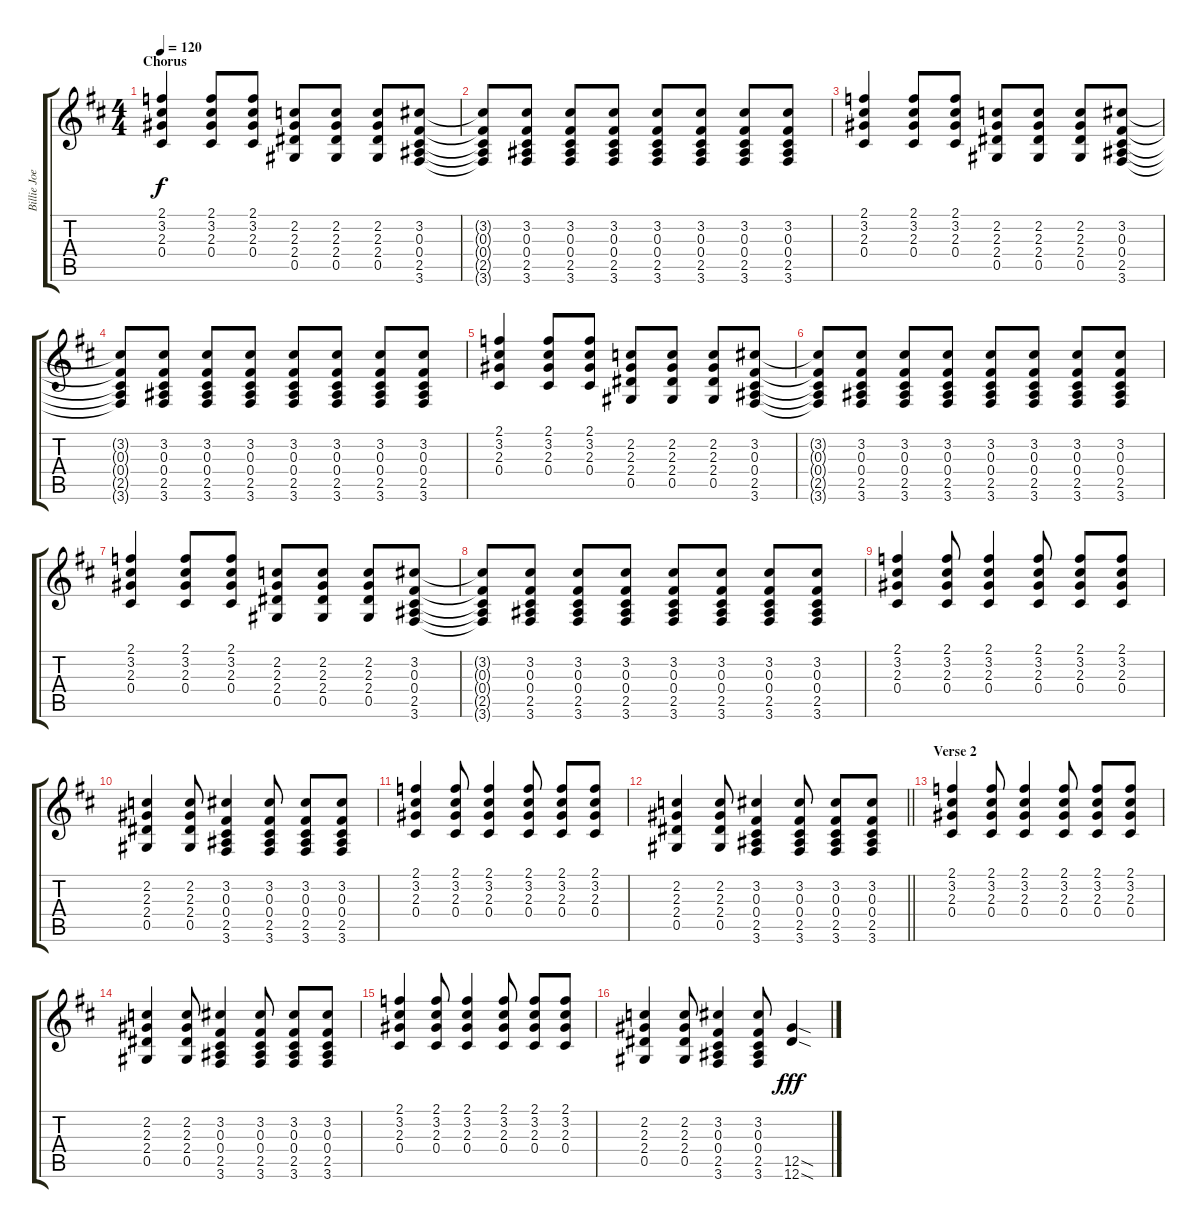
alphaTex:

\track ("Billie Joe Armstrong (Rhthym Guitar)" "Billie Joe") {instrument distortionguitar}
\staff {score tabs}
\tuning (Eb4 Bb3 Gb3 Db3 Ab2 Eb2) {hide}
\ts (4 4)
\section ("" "Chorus")
\tempo 120
\clef g2
\ks d
(2.1 3.2 2.3 0.4).4{dy f} (2.1 3.2 2.3 0.4).8 (2.1 3.2 2.3 0.4).8 (2.2 2.3 2.4 0.5).8 (2.2 2.3 2.4 0.5).8 (2.2 2.3 2.4 0.5).8 (3.2 0.3 0.4 2.5 3.6).8 |
(3.2{t} 0.3{t} 0.4{t} 2.5{t} 3.6{t}).8 (3.2 0.3 0.4 2.5 3.6).8 (3.2 0.3 0.4 2.5 3.6).8 (3.2 0.3 0.4 2.5 3.6).8 (3.2 0.3 0.4 2.5 3.6).8 (3.2 0.3 0.4 2.5 3.6).8 (3.2 0.3 0.4 2.5 3.6).8 (3.2 0.3 0.4 2.5 3.6).8 |
(2.1 3.2 2.3 0.4).4 (2.1 3.2 2.3 0.4).8 (2.1 3.2 2.3 0.4).8 (2.2 2.3 2.4 0.5).8 (2.2 2.3 2.4 0.5).8 (2.2 2.3 2.4 0.5).8 (3.2 0.3 0.4 2.5 3.6).8 |
(3.2{t} 0.3{t} 0.4{t} 2.5{t} 3.6{t}).8 (3.2 0.3 0.4 2.5 3.6).8 (3.2 0.3 0.4 2.5 3.6).8 (3.2 0.3 0.4 2.5 3.6).8 (3.2 0.3 0.4 2.5 3.6).8 (3.2 0.3 0.4 2.5 3.6).8 (3.2 0.3 0.4 2.5 3.6).8 (3.2 0.3 0.4 2.5 3.6).8 |
(2.1 3.2 2.3 0.4).4 (2.1 3.2 2.3 0.4).8 (2.1 3.2 2.3 0.4).8 (2.2 2.3 2.4 0.5).8 (2.2 2.3 2.4 0.5).8 (2.2 2.3 2.4 0.5).8 (3.2 0.3 0.4 2.5 3.6).8 |
(3.2{t} 0.3{t} 0.4{t} 2.5{t} 3.6{t}).8 (3.2 0.3 0.4 2.5 3.6).8 (3.2 0.3 0.4 2.5 3.6).8 (3.2 0.3 0.4 2.5 3.6).8 (3.2 0.3 0.4 2.5 3.6).8 (3.2 0.3 0.4 2.5 3.6).8 (3.2 0.3 0.4 2.5 3.6).8 (3.2 0.3 0.4 2.5 3.6).8 |
(2.1 3.2 2.3 0.4).4 (2.1 3.2 2.3 0.4).8 (2.1 3.2 2.3 0.4).8 (2.2 2.3 2.4 0.5).8 (2.2 2.3 2.4 0.5).8 (2.2 2.3 2.4 0.5).8 (3.2 0.3 0.4 2.5 3.6).8 |
(3.2{t} 0.3{t} 0.4{t} 2.5{t} 3.6{t}).8 (3.2 0.3 0.4 2.5 3.6).8 (3.2 0.3 0.4 2.5 3.6).8 (3.2 0.3 0.4 2.5 3.6).8 (3.2 0.3 0.4 2.5 3.6).8 (3.2 0.3 0.4 2.5 3.6).8 (3.2 0.3 0.4 2.5 3.6).8 (3.2 0.3 0.4 2.5 3.6).8 |
(2.1 3.2 2.3 0.4).4 (2.1 3.2 2.3 0.4).8 (2.1 3.2 2.3 0.4).4 (2.1 3.2 2.3 0.4).8 (2.1 3.2 2.3 0.4).8 (2.1 3.2 2.3 0.4).8 |
(2.2 2.3 2.4 0.5).4 (2.2 2.3 2.4 0.5).8 (3.2 0.3 0.4 2.5 3.6).4 (3.2 0.3 0.4 2.5 3.6).8 (3.2 0.3 0.4 2.5 3.6).8 (3.2 0.3 0.4 2.5 3.6).8 |
(2.1 3.2 2.3 0.4).4 (2.1 3.2 2.3 0.4).8 (2.1 3.2 2.3 0.4).4 (2.1 3.2 2.3 0.4).8 (2.1 3.2 2.3 0.4).8 (2.1 3.2 2.3 0.4).8 |
\barLineRight lightlight
(2.2 2.3 2.4 0.5).4 (2.2 2.3 2.4 0.5).8 (3.2 0.3 0.4 2.5 3.6).4 (3.2 0.3 0.4 2.5 3.6).8 (3.2 0.3 0.4 2.5 3.6).8 (3.2 0.3 0.4 2.5 3.6).8 |
\section ("" "Verse 2")
(2.1 3.2 2.3 0.4).4 (2.1 3.2 2.3 0.4).8 (2.1 3.2 2.3 0.4).4 (2.1 3.2 2.3 0.4).8 (2.1 3.2 2.3 0.4).8 (2.1 3.2 2.3 0.4).8 |
(2.2 2.3 2.4 0.5).4 (2.2 2.3 2.4 0.5).8 (3.2 0.3 0.4 2.5 3.6).4 (3.2 0.3 0.4 2.5 3.6).8 (3.2 0.3 0.4 2.5 3.6).8 (3.2 0.3 0.4 2.5 3.6).8 |
(2.1 3.2 2.3 0.4).4 (2.1 3.2 2.3 0.4).8 (2.1 3.2 2.3 0.4).4 (2.1 3.2 2.3 0.4).8 (2.1 3.2 2.3 0.4).8 (2.1 3.2 2.3 0.4).8 |
(2.2 2.3 2.4 0.5).4 (2.2 2.3 2.4 0.5).8 (3.2 0.3 0.4 2.5 3.6).4 (3.2 0.3 0.4 2.5 3.6).8 (12.5{sod} 12.6{sod}).4{dy fff}
